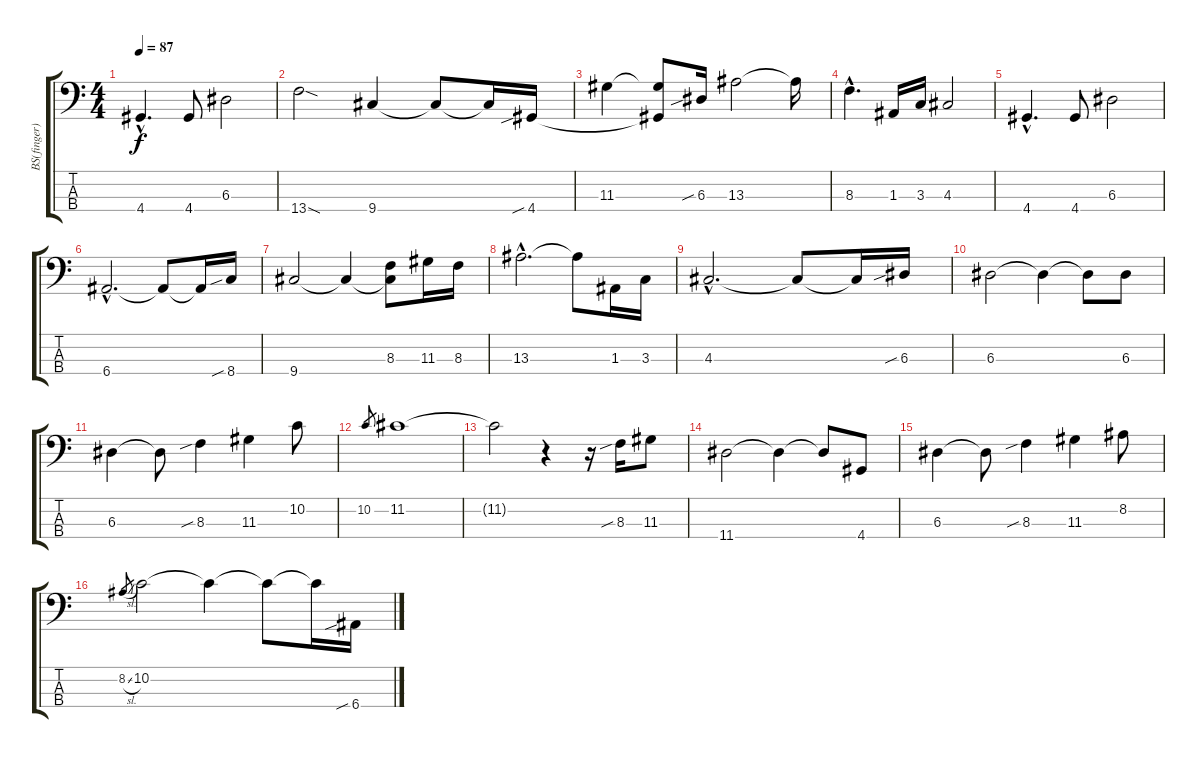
\track ("BS(finger)" "BS(finger)") {instrument electricbassfinger}
\staff {score tabs}
\tuning (G2 D2 A1 E1) {hide}
\ts (4 4)
\tempo 87
\clef f4
\ks c
4.4{hac}.4{d dy f} 4.4.8 6.3.2 |
13.4{sod}.2 9.4.4 9.4{t}.8 9.4{t}.16 4.4{sib}.16 |
11.3.4 (11.3{t} 4.4{t}).8 6.3{sib}.16 13.3.2 13.3{t}.16 |
8.3{hac}.4{d} 1.3.16 3.3.16 4.3.2 |
4.4{hac}.4{d} 4.4.8 6.3.2 |
6.4{hac}.2{d} 6.4{t}.8 6.4{t}.16 8.4{sib}.16 |
9.4.2 9.4{t}.4 (8.3 9.4{t}).8 11.3.16 8.3.16 |
13.3{hac}.2{d} 13.3{t}.8 1.3.16 3.3.16 |
4.3{hac}.2{d} 4.3{t}.8 4.3{t}.16 6.3{sib}.16 |
6.3.2 6.3{t}.4 6.3{t}.8 6.3.8 |
6.3.4 6.3{t}.8 8.3{sib}.4 11.3.4 10.2.8 |
10.2.8{gr} 11.2.1 |
11.2{t}.2 r.4 r.16 8.3{sib}.16 11.3.8 |
11.4.2 11.4{t}.4 11.4{t}.8 4.4.8 |
6.3.4 6.3{t}.8 8.3{sib}.4 11.3.4 8.2.8 |
8.2{sl}.8{gr} 10.2.2 10.2{t}.4 10.2{t}.8 10.2{t}.16 6.4{sib}.16
